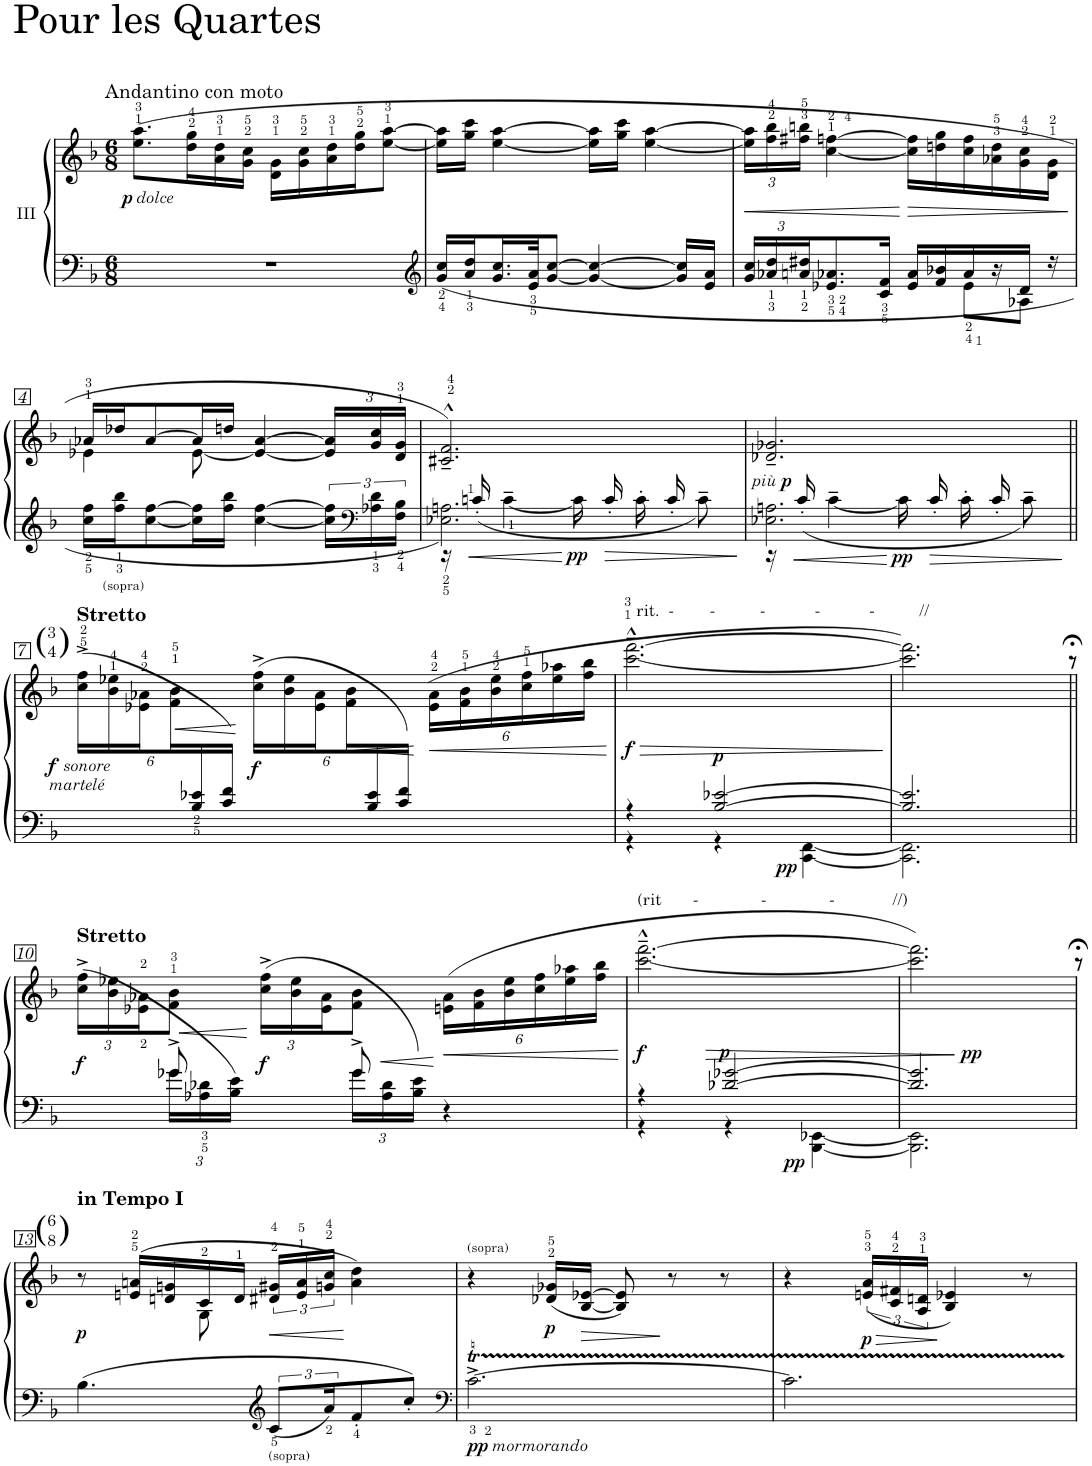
**kern	**kern	**dynam
*part1	*part1	*part1
*staff2	*staff1	*staff1/2
*I"III	*	*
*clefF4	*clefG2	*
*k[b-]	*k[b-]	*
*M6/8	*M6/8	*
=1	=1	=1
!	!LO:TX:a:t=Andantino con moto	!
!	!	!LO:DY:b
!	!	!LO:DY:n=1:b
2.r	(8.ee\ 8.aa\L	p other-dynamics
.	16dd\ 16gg\L	.
.	16a\ 16dd\	.
.	16g\ 16cc\JJ	.
.	16d\ 16g\LL	.
.	16g\ 16cc\	.
.	16a\ 16dd\	.
.	16dd\ 16gg\J	.
.	[8ee\ [8aa\J	.
=2	=2	=2
*clefG2	*	*
16g/ 16cc/LL	16ee\] 16aa\]LL	.
16a/ 16dd/J	16gg\ 16ccc\JJ	.
16.g/ 16.cc/L	[4ee\ [4aa\	.
32e/ 32a/JK	.	.
[8g/ [8cc/J	.	.
4g/_ 4cc/_	16ee\] 16aa\]LL	.
.	16gg\ 16ccc\JJ	.
.	[4ee\ [4aa\	.
16g/] 16cc/]LL	.	.
16e/ 16a/JJ	.	.
=3	=3	=3
*Xbrackettup	*Xbrackettup	*
*^	*	*
!	!	!	!LO:HP:b
24g/ 24cc/LL	2ryy	24ee\] 24aa\]LL	<
24a-X/ 24dd/	.	24ff\ 24bb-\	.
24an/ 24dd#X/J	.	24ff#X\ 24bbn\JJ	.
8.e-X/ 8.a-X/	.	[4cc\ [4ffn\	.
16c/ 16f/Jk	.	.	.
!	!	!	!LO:HP:n=1:b
16e-/ 16a-/LL	.	16cc\] 16ff\]LL	[ >
16f/ 16b-X/	.	16ddn\ 16gg\	.
16a-/	8e-\L	16cc\ 16ff\	.
16r	.	16a-X\ 16dd\	.
16d/JJ	8A-X\J	16g\ 16cc\	.
16r	.	16d\ 16g\JJ	.
*v	*v	*	*
.	.	]
!!LO:LB:g=z
=4	=4	=4
*	*^	*
!LO:TX:b:t=(sopra)	!	!	!
16cc\ 16ff\LL	16a-X/LL	4e-X\	.
16ff\ 16bb-\J	16dd-X/J	.	.
[<8cc\ [8ff\	[>8a-/	.	.
16cc\] 16ff\]L	16a-/L]	[8e-\	.
16ff\ 16bb-\JJ	16ddn/JJ	.	.
[4cc\ [4ff\	4e-/_ [4a-/	4.ryy	.
*brackettup	*	*	*
24cc\] 24ff\]LL	24e-/] 24a-/]LL	.	.
*clefF4	*	*	*
24A-X\ 24d\	24g/ 24cc/	.	.
24F\ 24B-\JJ	24d/ 24g/JJ	.	.
*	*v	*v	*
=5	=5	=5
*^	*	*
2.E-X\ 2.An\	16r	2.c#X/~^^ 2.f/~^^)	.
.	16cn'</	.	.
.	[4c~>\	.	.
!	!	!	!LO:DY:b=2
.	16c\]	.	pp
.	16c'</	.	.
.	16c'>\	.	.
.	16c'</	.	.
.	8c~>\	.	.
=6	=6	=6	=6
!	!	!	!LO:DY:b
!	!	!	!LO:DY:n=1:b
2.E-X\ 2.An\	16r	2.d-X/~ 2.g-X/~	other-dynamics p
.	16c'</	.	.
.	[4c~>\	.	.
!	!	!	!LO:DY:n=2:b=2
.	16c\]	.	pp
.	16c'</	.	.
.	16c'>\	.	.
.	16c'</	.	.
.	8c~>\	.	.
!!LO:LB:g=z
=7||	=7||	=7||	=7||
*M3/4	*	*M3/4	*
!	!	!LO:TX:a:t=3	!
!	!	!LO:TX:a:t=4	!
!	!	!LO:TX:a:B:t=Stretto	!
!	!	!LO:TX:a:t=( )	!
!	!	!	!LO:DY:b
!	!	!	!LO:DY:n=1:b
6ryy	2.ryy	(24cc\^> 24ff\^>LL	f other-dynamics
.	.	24b-\ 24ee-X\	.
.	.	24e-X\ 24a-X\J	.
!	!	!	!LO:HP:b
.	.	24f\ 24b-\L	<
24B-/<< 24e-X/<<	.	12ryy	.
24c/ 24f/JJ)	.	.	.
!	!	!	!LO:DY:n=2:b
6ryy	.	(24cc\^> 24ff\^>LL	f
.	.	24b-\ 24ee-\	.
.	.	24e-\ 24a-\J	.
!	!	!	!LO:HP:b
.	.	24f\ 24b-\L	<
24B-/ 24e-/	.	12ryy	.
24c/ 24f/JJ)	.	.	.
!	!	!	!LO:HP:n=1:b
4ryy	.	(24e-\ 24a-\LL	[ <
.	.	24f\ 24b-\	.
.	.	24b-\ 24ee-\	.
.	.	24cc\ 24ff\	.
.	.	24ee-\ 24aa-X\	.
.	.	24ff\ 24bb-\JJ	.
*v	*v	*	*
.	.	[
=8	=8	=8
*^	*	*
!	!	!LO:TX:a:t=rit.  -        -          -           -           -          //	!
!	!	!	!LO:HP:b
!	!	!	!LO:DY:n=1:b
4r	4r	[2.ccc\~^^ [2.fff\~^^	> f
!	!	!	!LO:DY:n=2:a=2
[>2B-/ [2e-X/	4r	.	p
!	!	!	!LO:DY:n=3:b=2
.	[4CC\ [4FF\	.	pp
*v	*v	*	*
.	.	[
=9	=9	=9
*^	*	*
2.B-/] 2.e-/]	2.CC\] 2.FF\]	2.ccc\] 2.fff\])	.
!!LO:LB:g=z
=10||	=10||	=10||	=10||
!	!	!LO:TX:a:B:t=Stretto	!
!	!	!	!LO:DY:b
8ryy	8ryy	(24cc\^ 24ff\^LL	f
.	.	24b-\ 24ee-X\	.
.	.	24e-X\< 24a-X\<J	.
*Xbrackettup	*	*	*
24g-X^>\LL	8g-X/	8f\ 8b-\J	.
24A-X\ 24d-X\	.	.	.
24B-\ 24e\JJ)	.	.	.
!	!	!	!LO:DY:n=1:b
8ryy	8ryy	(24cc\^ 24ff\^LL	[ f
.	.	24b-\ 24ee-\	.
.	.	24e-\ 24a-\J	.
24g-^>\LL	8g-X/	8f\ 8b-\J	.
!	!	!	!LO:HP:b=2
24A-\ 24d-\	.	.	<
24B-\ 24e\JJ)	.	.	.
!	!	!	!LO:HP:b
4r	4ryy	(24en\ 24a-\LL	<
.	.	24f\ 24b-\	.
.	.	24b-\ 24ee-\	.
.	.	24cc\ 24ff\	.
.	.	24ee-\ 24aa-X\	.
.	.	24ff\ 24bb-\JJ	.
*v	*v	*	*
.	.	]
=11	=11	=11
*^	*	*
!	!	!LO:TX:a:t=(rit       -              -              -             //)	!
!	!	!	!LO:HP:b
!	!	!	!LO:DY:n=1:b
4r	4r	[2.ccc\~^^ [2.fff\~^^	> f
!	!	!	!LO:DY:n=2:a=2
[>2d-X/ [2g-X/	4r	.	p
!	!	!	!LO:DY:n=3:b=2
.	[4BBB-\ [4EE-X\	.	pp
*v	*v	*	*
.	.	[
=12	=12	=12
*^	*	*
!	!	!	!LO:DY:b
2.d-/] 2.g-/]	2.BBB-\] 2.EE-\]	2.ccc\] 2.fff\])	pp
*v	*v	*	*
!!LO:LB:g=z
=13	=13	=13
*M6/8	*M6/8	*
*^	*^	*
!	!	!LO:TX:a:t=6	!	!
!	!	!LO:TX:a:t=8	!	!
!	!	!LO:TX:a:B:t=in Tempo I	!	!
!	!	!LO:TX:a:t=( )	!	!
!	!	!	!	!LO:DY:b
*v	*v	*	*	*
4.B-\	8r	4ryy	p
.	(16en/ 16an/LL	.	.
.	16dn/ 16gn/	.	.
.	16c/	8G\	.
.	16d/JJ	.	.
*clefG2	*	*	*
*brackettup	*brackettup	*	*
!LO:TX:b:t=(sopra)	!	!	!
!	!	!	!LO:HP:b
12c/L	24d#X/ 24g#X/LL	4.ryy	<
.	24e/ 24a/	.	.
24a/K	24gn/ 24cc/JJ	.	.
8f'/	4a\ 4dd\)	.	]
8cc'/J	.	.	.
*	*v	*v	*
=14	=14	=14
*clefF4	*	*
!	!LO:TX:a:t=(sopra)	!
!	!	!LO:DY:b=2
!	!	!LO:DY:n=1:b=2
[2.cT^\	4r	pp other-dynamics
!	!	!LO:DY:n=2:b
.	(16d-X/ 16g-X/LL	p
!	!	!LO:HP:b
.	[16B-/ [16e-X/JJ	>
.	8B-/] 8e-/])	.
.	8r	[
.	8r	.
=15	=15	=15
2.c\]	4r	.
!	!	!LO:DY:b
.	(24en/ 24a/LL	p
.	24c/ 24f#X/	.
.	24A/ 24dn/JJ	.
.	4B-/ 4e-X/)	]
.	8r	.
=	=	=
*-	*-	*-
